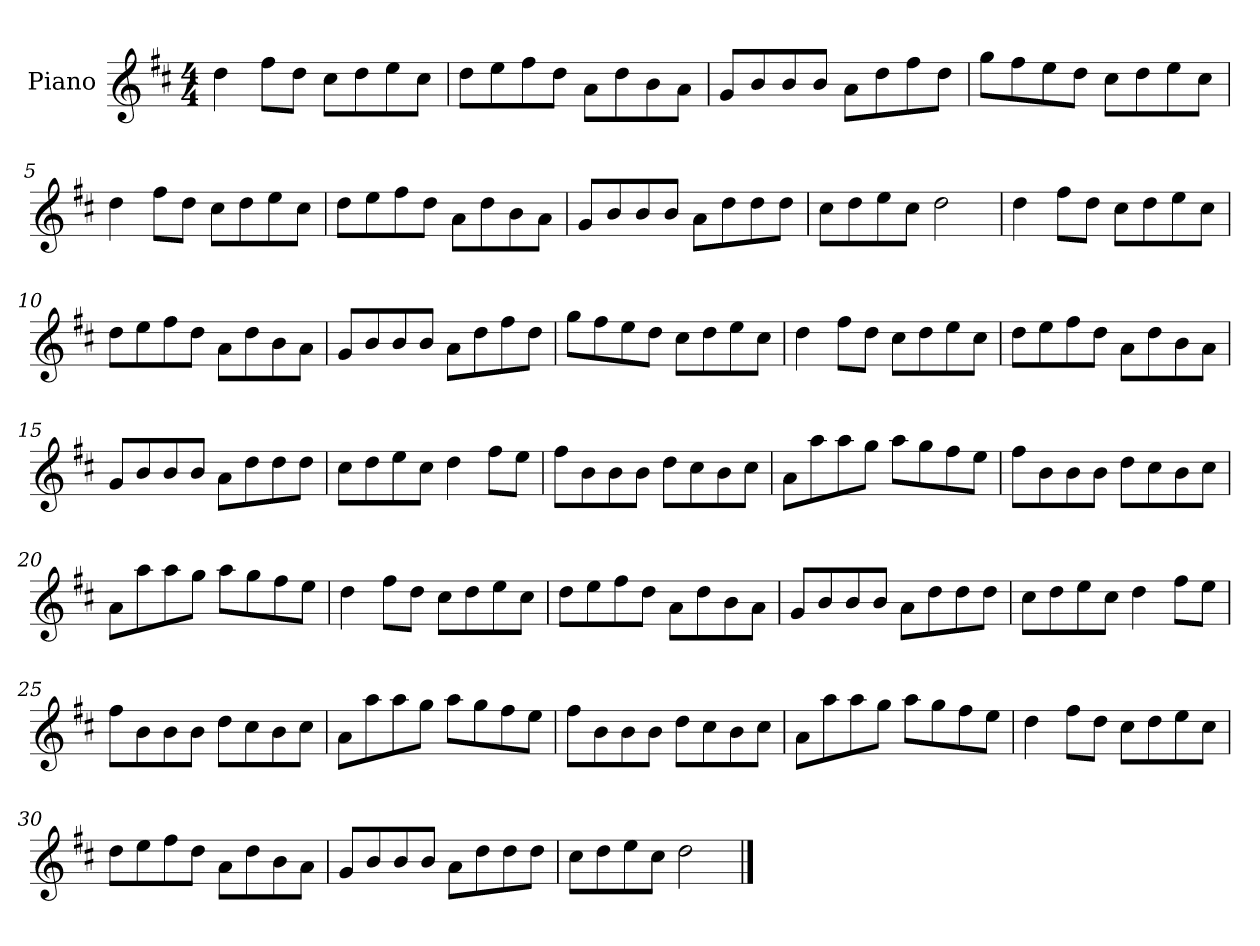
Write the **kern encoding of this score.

**kern
*part1
*staff1
*I"Piano
*I'Pno
*clefG2
*k[f#c#]
*M4/4
=1
4dd\
8ff#\L
8dd\J
8cc#\L
8dd\
8ee\
8cc#\J
=2
8dd\L
8ee\
8ff#\
8dd\J
8a\L
8dd\
8b\
8a\J
=3
8g/L
8b/
8b/
8b/J
8a\L
8dd\
8ff#\
8dd\J
=4
8gg\L
8ff#\
8ee\
8dd\J
8cc#\L
8dd\
8ee\
8cc#\J
=5
4dd\
8ff#\L
8dd\J
8cc#\L
8dd\
8ee\
8cc#\J
=6
8dd\L
8ee\
8ff#\
8dd\J
8a\L
8dd\
8b\
8a\J
=7
8g/L
8b/
8b/
8b/J
8a\L
8dd\
8dd\
8dd\J
=8
8cc#\L
8dd\
8ee\
8cc#\J
2dd\
=9
4dd\
8ff#\L
8dd\J
8cc#\L
8dd\
8ee\
8cc#\J
=10
8dd\L
8ee\
8ff#\
8dd\J
8a\L
8dd\
8b\
8a\J
=11
8g/L
8b/
8b/
8b/J
8a\L
8dd\
8ff#\
8dd\J
=12
8gg\L
8ff#\
8ee\
8dd\J
8cc#\L
8dd\
8ee\
8cc#\J
=13
4dd\
8ff#\L
8dd\J
8cc#\L
8dd\
8ee\
8cc#\J
=14
8dd\L
8ee\
8ff#\
8dd\J
8a\L
8dd\
8b\
8a\J
=15
8g/L
8b/
8b/
8b/J
8a\L
8dd\
8dd\
8dd\J
=16
8cc#\L
8dd\
8ee\
8cc#\J
4dd\
8ff#\L
8ee\J
=17
8ff#\L
8b\
8b\
8b\J
8dd\L
8cc#\
8b\
8cc#\J
=18
8a\L
8aa\
8aa\
8gg\J
8aa\L
8gg\
8ff#\
8ee\J
=19
8ff#\L
8b\
8b\
8b\J
8dd\L
8cc#\
8b\
8cc#\J
=20
8a\L
8aa\
8aa\
8gg\J
8aa\L
8gg\
8ff#\
8ee\J
=21
4dd\
8ff#\L
8dd\J
8cc#\L
8dd\
8ee\
8cc#\J
=22
8dd\L
8ee\
8ff#\
8dd\J
8a\L
8dd\
8b\
8a\J
=23
8g/L
8b/
8b/
8b/J
8a\L
8dd\
8dd\
8dd\J
=24
8cc#\L
8dd\
8ee\
8cc#\J
4dd\
8ff#\L
8ee\J
=25
8ff#\L
8b\
8b\
8b\J
8dd\L
8cc#\
8b\
8cc#\J
=26
8a\L
8aa\
8aa\
8gg\J
8aa\L
8gg\
8ff#\
8ee\J
=27
8ff#\L
8b\
8b\
8b\J
8dd\L
8cc#\
8b\
8cc#\J
=28
8a\L
8aa\
8aa\
8gg\J
8aa\L
8gg\
8ff#\
8ee\J
=29
4dd\
8ff#\L
8dd\J
8cc#\L
8dd\
8ee\
8cc#\J
=30
8dd\L
8ee\
8ff#\
8dd\J
8a\L
8dd\
8b\
8a\J
=31
8g/L
8b/
8b/
8b/J
8a\L
8dd\
8dd\
8dd\J
=32
8cc#\L
8dd\
8ee\
8cc#\J
2dd\
==
*-
